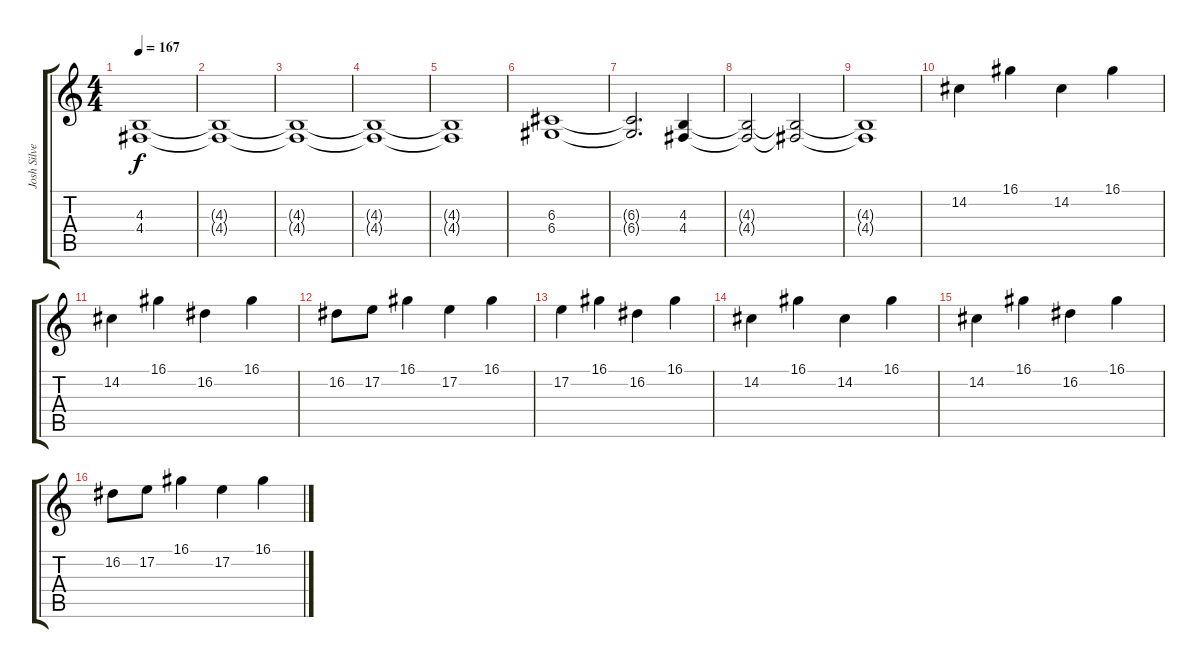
\track ("Josh Silver" "Josh Silve") {instrument harpsichord}
\staff {score tabs}
\tuning (E4 B3 G3 D3 A2 E2) {hide}
\ts (4 4)
\tempo 167
\clef g2
\ks c
(4.3{t} 4.4{t}).1{dy f} |
(4.3{t} 4.4{t}).1 |
(4.3{t} 4.4{t}).1{volume 3} |
(4.3{t} 4.4{t}).1 |
(4.3{t} 4.4{t}).1 |
(6.3 6.4).1{volume 7} |
(6.3{t} 6.4{t}).2{d} (4.3 4.4).4 |
(4.3{t} 4.4{t}).2 (4.3{t} 4.4{t}).2{volume 1} |
(4.3{t} 4.4{t}).1 |
14.2.4{volume 10 instrument harpsichord} 16.1.4 14.2.4 16.1.4 |
14.2.4 16.1.4 16.2.4 16.1.4 |
16.2.8 17.2.8 16.1.4 17.2.4 16.1.4 |
17.2.4 16.1.4 16.2.4 16.1.4 |
14.2.4 16.1.4 14.2.4 16.1.4 |
14.2.4 16.1.4 16.2.4 16.1.4 |
16.2.8 17.2.8 16.1.4 17.2.4 16.1.4
